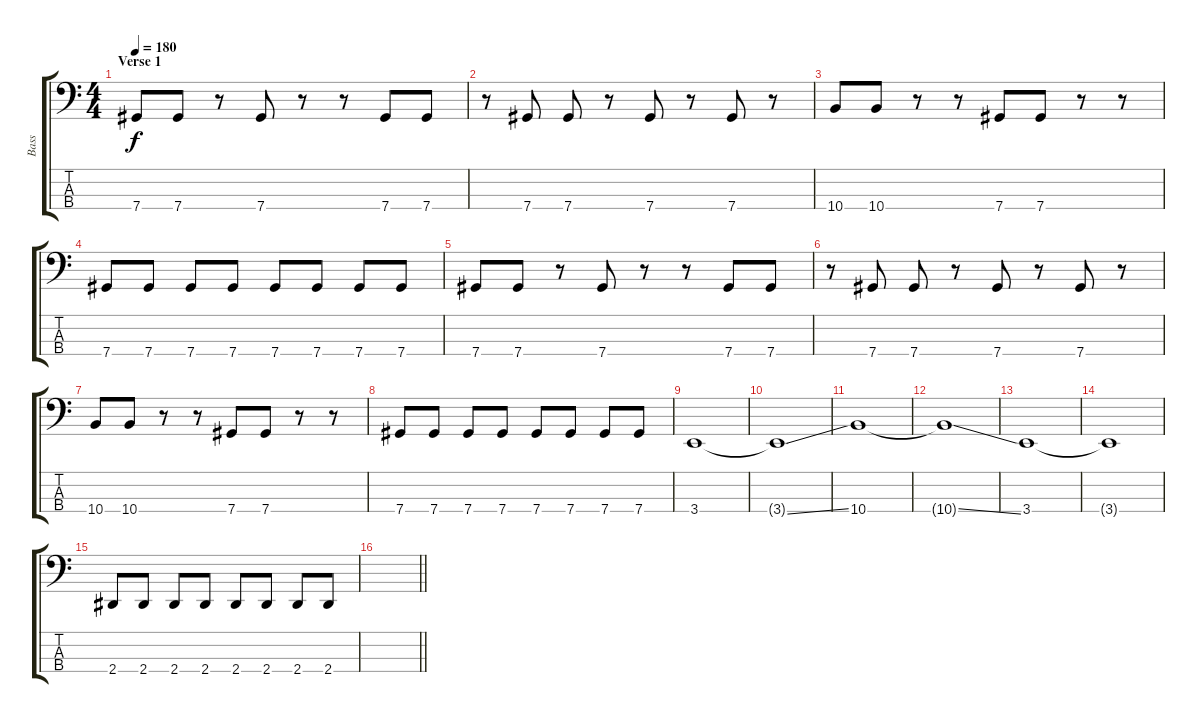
\track ("Bass" "Bass") {instrument electricbasspick}
\staff {score tabs}
\tuning (Gb2 Db2 Ab1 Db1) {hide}
\ts (4 4)
\section ("" "Verse 1")
\tempo 180
\clef f4
\ks c
7.4.8{dy f} 7.4.8 r.8 7.4.8 r.8 r.8 7.4.8 7.4.8 |
r.8 7.4.8 7.4.8 r.8 7.4.8 r.8 7.4.8 r.8 |
10.4.8 10.4.8 r.8 r.8 7.4.8 7.4.8 r.8 r.8 |
7.4.8 7.4.8 7.4.8 7.4.8 7.4.8 7.4.8 7.4.8 7.4.8 |
7.4.8 7.4.8 r.8 7.4.8 r.8 r.8 7.4.8 7.4.8 |
r.8 7.4.8 7.4.8 r.8 7.4.8 r.8 7.4.8 r.8 |
10.4.8 10.4.8 r.8 r.8 7.4.8 7.4.8 r.8 r.8 |
7.4.8 7.4.8 7.4.8 7.4.8 7.4.8 7.4.8 7.4.8 7.4.8 |
3.4.1 |
3.4{ss t}.1 |
10.4.1 |
10.4{ss t}.1 |
3.4.1 |
3.4{t}.1 |
2.4.8 2.4.8 2.4.8 2.4.8 2.4.8 2.4.8 2.4.8 2.4.8 |
\barLineRight lightlight
